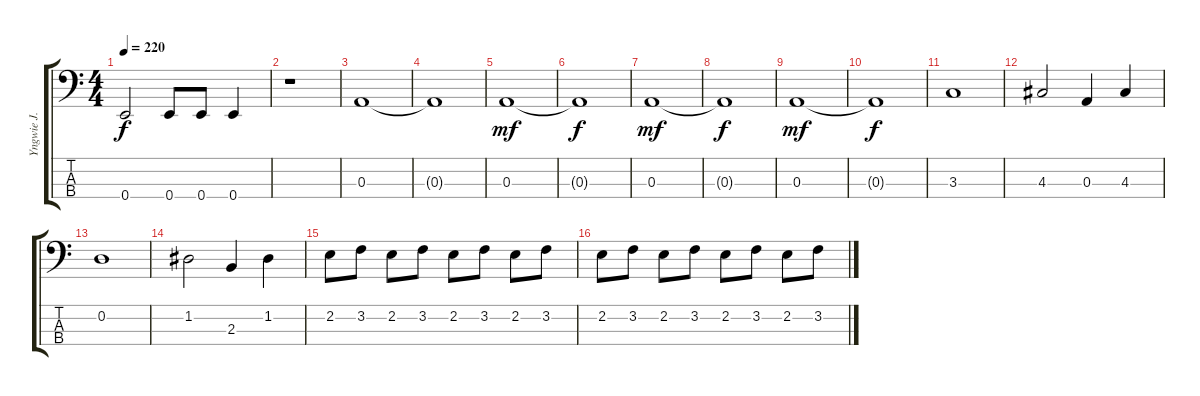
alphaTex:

\track ("Yngwie J. Malmsteen (Bass)" "Yngwie J. ") {instrument electricbasspick}
\staff {score tabs}
\tuning (G2 D2 A1 E1) {hide}
\ts (4 4)
\tempo 220
\clef f4
\ks c
0.4{t}.2{dy f} 0.4.8 0.4.8 0.4.4 |
r.1 |
0.3.1 |
0.3{t}.1 |
0.3.1{dy mf} |
0.3{t}.1{dy f} |
0.3.1{dy mf} |
0.3{t}.1{dy f} |
0.3.1{dy mf} |
0.3{t}.1{dy f} |
3.3.1 |
4.3.2 0.3.4 4.3.4 |
0.2.1 |
1.2.2 2.3.4 1.2.4 |
2.2.8 3.2.8 2.2.8 3.2.8 2.2.8 3.2.8 2.2.8 3.2.8 |
2.2.8 3.2.8 2.2.8 3.2.8 2.2.8 3.2.8 2.2.8 3.2.8
